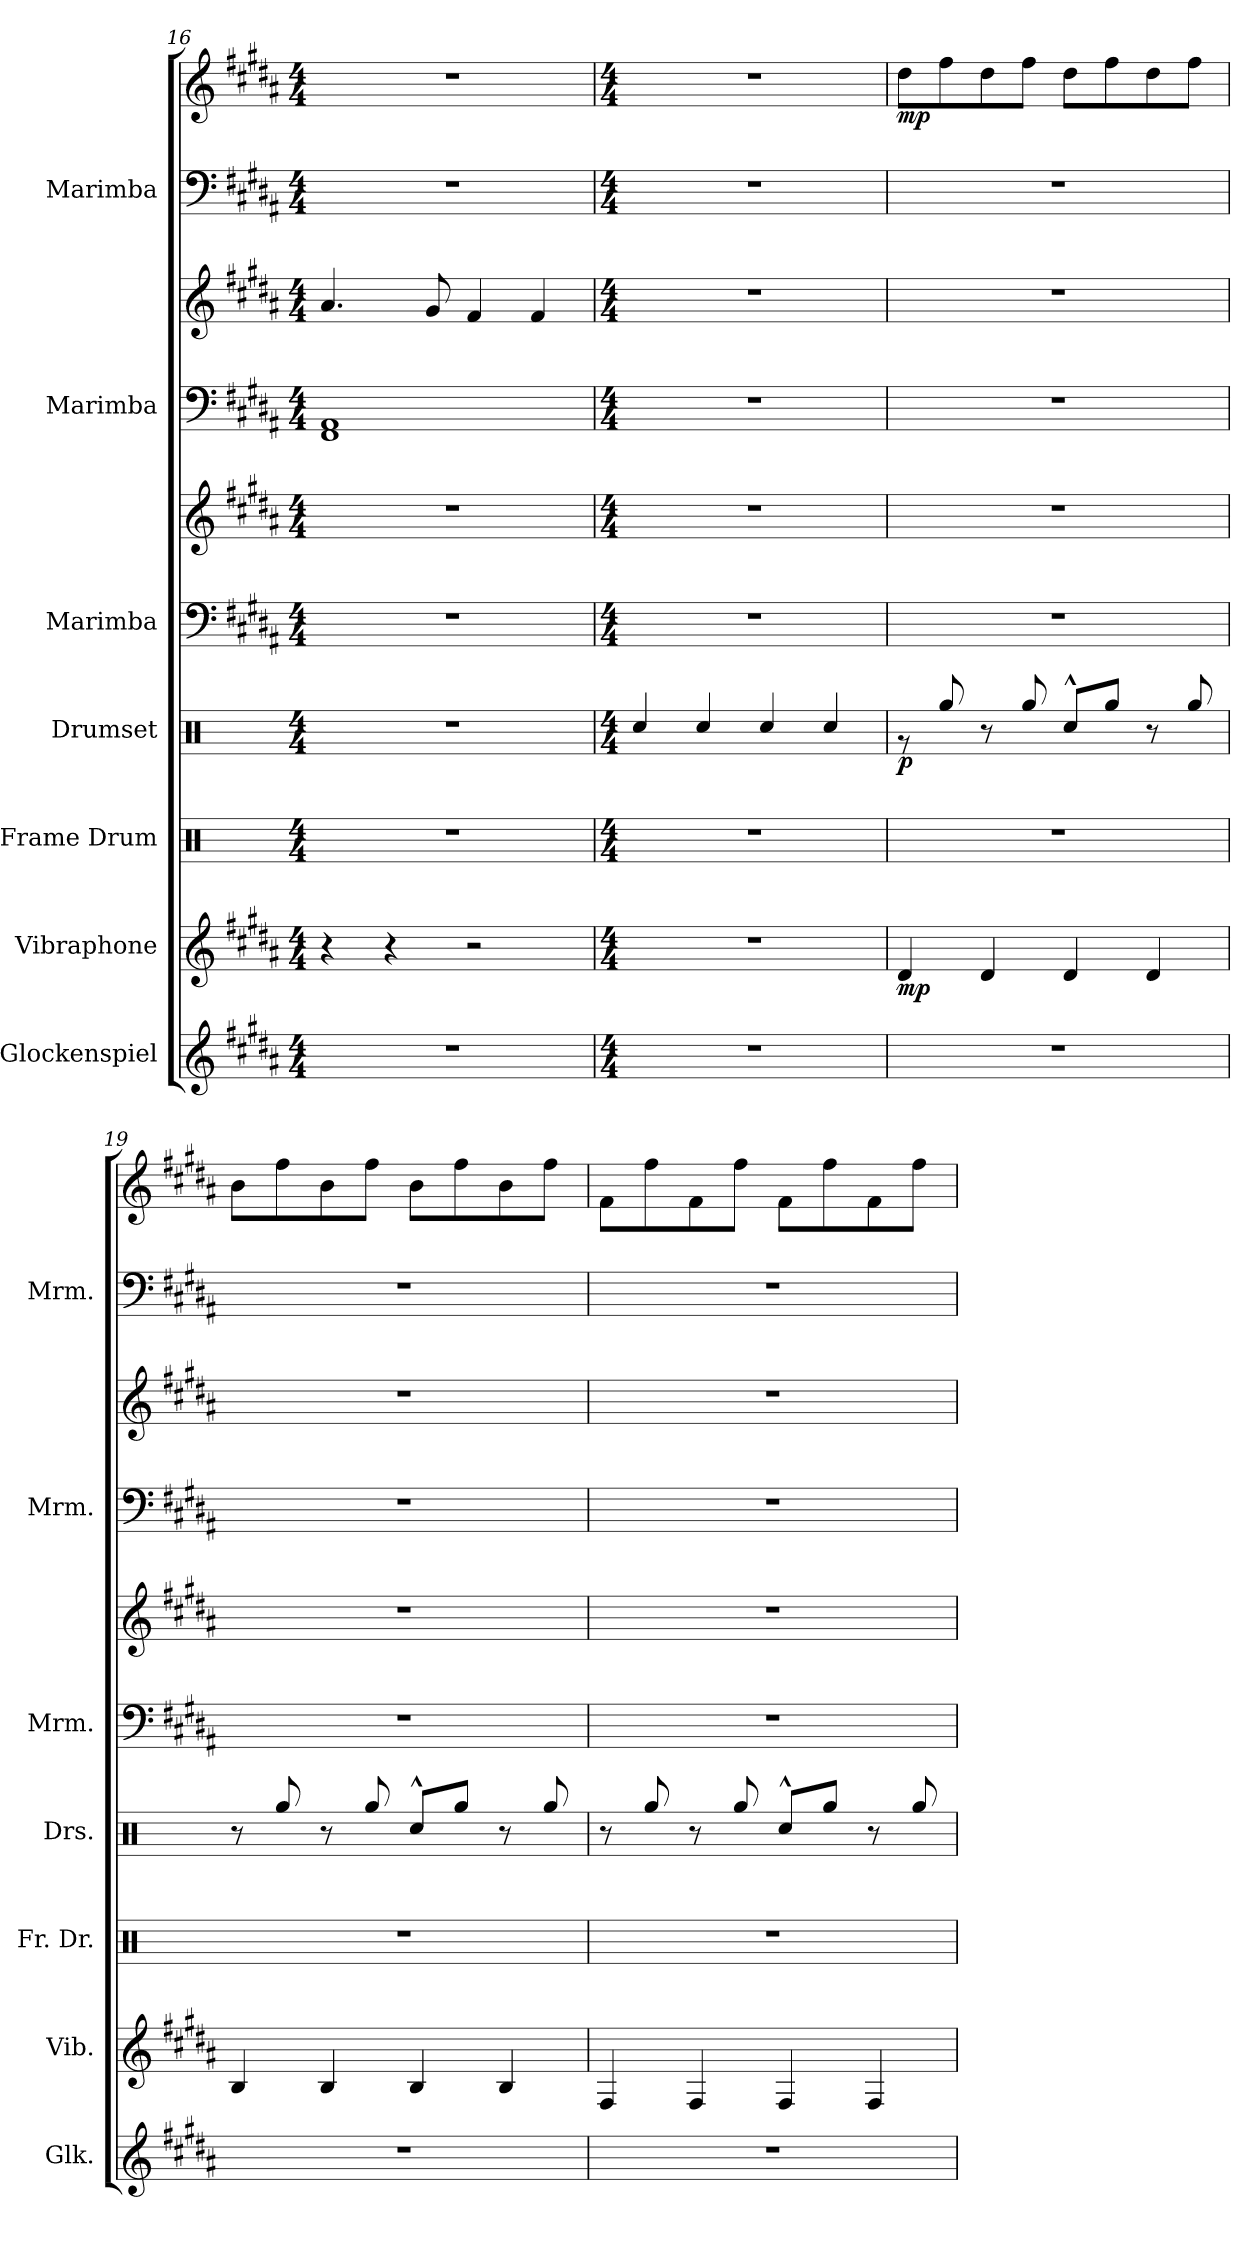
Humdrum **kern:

**kern	**kern	**dynam	**kern	**kern	**dynam	**kern	**kern	**kern	**kern	**kern	**kern	**dynam
*part7	*part6	*part6	*part5	*part4	*part4	*part3	*part3	*part2	*part2	*part1	*part1	*part1
*staff10	*staff9	*staff9	*staff8	*staff7	*staff7	*staff6	*staff5	*staff4	*staff3	*staff2	*staff1	*staff1/2
*I"Glockenspiel	*I"Vibraphone	*	*I"Frame Drum	*I"Drumset	*	*I"Marimba	*	*I"Marimba	*	*I"Marimba	*	*
*I'Glk.	*I'Vib.	*	*I'Fr. Dr.	*I'Drs.	*	*I'Mrm.	*	*I'Mrm.	*	*I'Mrm.	*	*
*clefG2	*clefG2	*	*clefX	*clefX	*	*clefF4	*clefG2	*clefF4	*clefG2	*clefF4	*clefG2	*
*ITrd-14c-24	*	*	*	*	*	*	*	*	*	*	*	*
*k[f#c#g#d#a#]	*k[f#c#g#d#a#]	*	*k[]	*k[]	*	*k[f#c#g#d#a#]	*k[f#c#g#d#a#]	*k[f#c#g#d#a#]	*k[f#c#g#d#a#]	*k[f#c#g#d#a#]	*k[f#c#g#d#a#]	*
*M4/4	*M4/4	*	*M4/4	*M4/4	*	*M4/4	*M4/4	*M4/4	*M4/4	*M4/4	*M4/4	*
=16	=16	=16	=16	=16	=16	=16	=16	=16	=16	=16	=16	=16
1r	4r	.	1r	1r	.	1r	1r	1FF# 1AA#	4.a#/	1r	1r	.
.	4r	.	.	.	.	.	.	.	.	.	.	.
.	.	.	.	.	.	.	.	.	8g#/	.	.	.
.	2r	.	.	.	.	.	.	.	4f#/	.	.	.
.	.	.	.	.	.	.	.	.	4f#/	.	.	.
=17	=17	=17	=17	=17	=17	=17	=17	=17	=17	=17	=17	=17
*M4/4	*M4/4	*	*M4/4	*M4/4	*	*M4/4	*M4/4	*M4/4	*M4/4	*M4/4	*M4/4	*
*	*	*	*	*	*	*	*	*	*	*	*MM140	*
1r	1r	.	1r	4Rcc/	.	1r	1r	1r	1r	1r	1r	.
.	.	.	.	4Rcc/	.	.	.	.	.	.	.	.
.	.	.	.	4Rcc/	.	.	.	.	.	.	.	.
.	.	.	.	4Rcc/	.	.	.	.	.	.	.	.
!!LO:PB:g=z
=18	=18	=18	=18	=18	=18	=18	=18	=18	=18	=18	=18	=18
!	!	!LO:DY:b	!	!	!LO:DY:b	!	!	!	!	!	!	!LO:DY:b
1r	4d#/	mp	1r	8rg	p	1r	1r	1r	1r	1r	8dd#\L	mp
.	.	.	.	8Rgg/	.	.	.	.	.	.	8ff#\	.
.	4d#/	.	.	8r	.	.	.	.	.	.	8dd#\	.
.	.	.	.	8Rgg/	.	.	.	.	.	.	8ff#\J	.
.	4d#/	.	.	8Rcc^^/L	.	.	.	.	.	.	8dd#\L	.
.	.	.	.	8Rgg/J	.	.	.	.	.	.	8ff#\	.
.	4d#/	.	.	8r	.	.	.	.	.	.	8dd#\	.
.	.	.	.	8Rgg/	.	.	.	.	.	.	8ff#\J	.
=19	=19	=19	=19	=19	=19	=19	=19	=19	=19	=19	=19	=19
1r	4B/	.	1r	8r	.	1r	1r	1r	1r	1r	8b\L	.
.	.	.	.	8Rgg/	.	.	.	.	.	.	8ff#\	.
.	4B/	.	.	8r	.	.	.	.	.	.	8b\	.
.	.	.	.	8Rgg/	.	.	.	.	.	.	8ff#\J	.
.	4B/	.	.	8Rcc^^/L	.	.	.	.	.	.	8b\L	.
.	.	.	.	8Rgg/J	.	.	.	.	.	.	8ff#\	.
.	4B/	.	.	8r	.	.	.	.	.	.	8b\	.
.	.	.	.	8Rgg/	.	.	.	.	.	.	8ff#\J	.
=20	=20	=20	=20	=20	=20	=20	=20	=20	=20	=20	=20	=20
1r	4F#/	.	1r	8r	.	1r	1r	1r	1r	1r	8f#\L	.
.	.	.	.	8Rgg/	.	.	.	.	.	.	8ff#\	.
.	4F#/	.	.	8r	.	.	.	.	.	.	8f#\	.
.	.	.	.	8Rgg/	.	.	.	.	.	.	8ff#\J	.
.	4F#/	.	.	8Rcc^^/L	.	.	.	.	.	.	8f#\L	.
.	.	.	.	8Rgg/J	.	.	.	.	.	.	8ff#\	.
.	4F#/	.	.	8r	.	.	.	.	.	.	8f#\	.
.	.	.	.	8Rgg/	.	.	.	.	.	.	8ff#\J	.
=	=	=	=	=	=	=	=	=	=	=	=	=
*-	*-	*-	*-	*-	*-	*-	*-	*-	*-	*-	*-	*-
